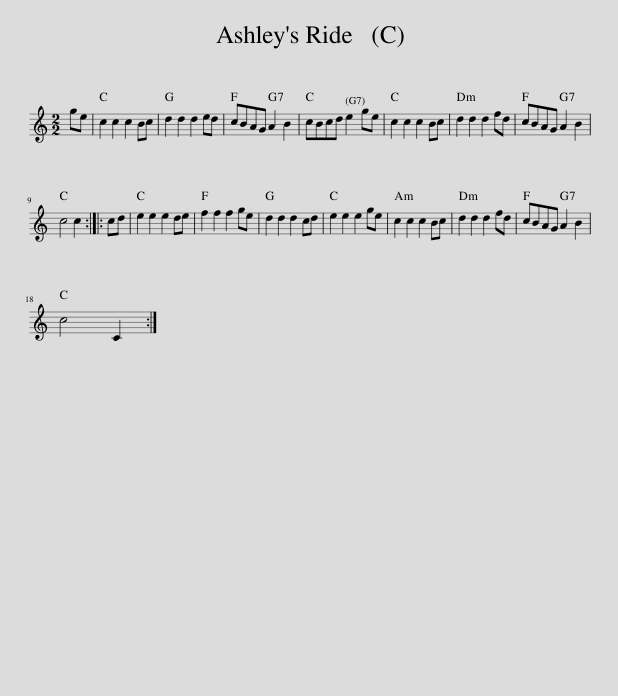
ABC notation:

X:1
L:1/8
M:2/2
I:linebreak $
K:C
V:1 treble
V:1
 ge | c2 c2 c2 Bc | d2 d2 d2 ed | cBAG A2 B2 | cBcd e2 ge | %5
 c2 c2 c2 Bc | d2 d2 d2 fd | cBAG A2 B2 |$ c4 c2 :: cd | %10
 e2 e2 e2 de | f2 f2 f2 ge | d2 d2 d2 cd | e2 e2 e2 ge | c2 c2 c2 Bc | %15
 d2 d2 d2 fd | cBAG A2 B2 |$ c4 C2 :| %18
